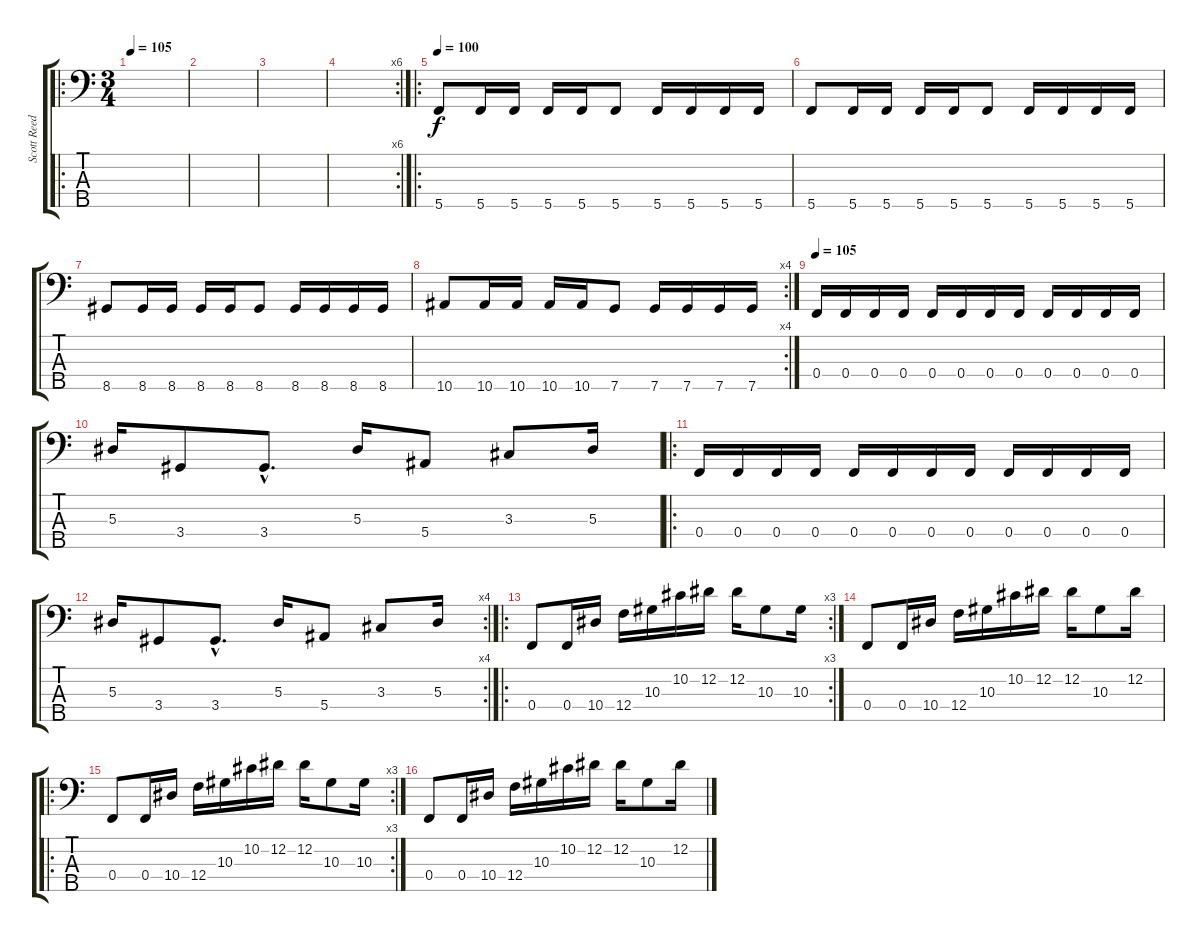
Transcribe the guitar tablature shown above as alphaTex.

\track ("Scott Reeder" "Scott Reed") {instrument electricbassfinger}
\staff {score tabs}
\tuning (Ab2 Eb2 Bb1 F1 C1) {hide}
\ro
\ts (3 4)
\tempo 105
\clef f4
\ks c
|
|
|
\rc 6
|
\ro
\tempo 100
5.5.8 5.5.16 5.5.16 5.5.16 5.5.16 5.5.8 5.5.16 5.5.16 5.5.16 5.5.16 |
5.5.8 5.5.16 5.5.16 5.5.16 5.5.16 5.5.8 5.5.16 5.5.16 5.5.16 5.5.16 |
8.5.8 8.5.16 8.5.16 8.5.16 8.5.16 8.5.8 8.5.16 8.5.16 8.5.16 8.5.16 |
\rc 4
10.5.8 10.5.16 10.5.16 10.5.16 10.5.16 7.5.8 7.5.16 7.5.16 7.5.16 7.5.16 |
\tempo 105
0.4.16 0.4.16 0.4.16 0.4.16 0.4.16 0.4.16 0.4.16 0.4.16 0.4.16 0.4.16 0.4.16 0.4.16 |
5.3.16 3.4.8 3.4{hac}.8{d} 5.3.16 5.4.8 3.3.8 5.3.16 |
\ro
0.4.16 0.4.16 0.4.16 0.4.16 0.4.16 0.4.16 0.4.16 0.4.16 0.4.16 0.4.16 0.4.16 0.4.16 |
\rc 4
5.3.16 3.4.8 3.4{hac}.8{d} 5.3.16 5.4.8 3.3.8 5.3.16 |
\ro
\rc 3
0.4.8 0.4.16 10.4.16 12.4.16 10.3.16 10.2.16 12.2.16 12.2.16 10.3.8 10.3.16 |
0.4.8 0.4.16 10.4.16 12.4.16 10.3.16 10.2.16 12.2.16 12.2.16 10.3.8 12.2.16 |
\ro
\rc 3
0.4.8 0.4.16 10.4.16 12.4.16 10.3.16 10.2.16 12.2.16 12.2.16 10.3.8 10.3.16 |
0.4.8 0.4.16 10.4.16 12.4.16 10.3.16 10.2.16 12.2.16 12.2.16 10.3.8 12.2.16
